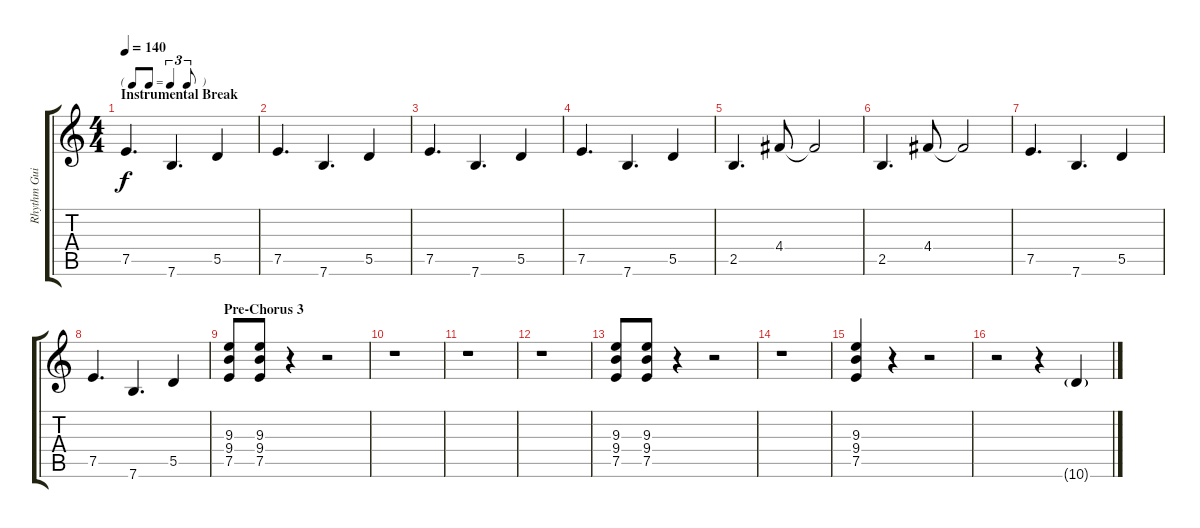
\track ("Rhythm Guitar I" "Rhythm Gui") {instrument overdrivenguitar}
\staff {score tabs}
\tuning (E4 B3 G3 D3 A2 E2) {hide}
\ts (4 4)
\tf triplet8th
\section ("" "Instrumental Break")
\tempo 140
\clef g2
\ks c
7.5.4{d dy f} 7.6.4{d} 5.5.4 |
7.5.4{d} 7.6.4{d} 5.5.4 |
7.5.4{d} 7.6.4{d} 5.5.4 |
7.5.4{d} 7.6.4{d} 5.5.4 |
2.5.4{d} 4.4.8 4.4{t}.2 |
2.5.4{d} 4.4.8 4.4{t}.2 |
7.5.4{d} 7.6.4{d} 5.5.4 |
7.5.4{d} 7.6.4{d} 5.5.4 |
\section ("" "Pre-Chorus 3")
(9.3 9.4 7.5).8 (9.3 9.4 7.5).8 r.4 r.2 |
r.1 |
r.1 |
r.1 |
(9.3 9.4 7.5).8 (9.3 9.4 7.5).8 r.4 r.2 |
r.1 |
(9.3 9.4 7.5).4 r.4 r.2 |
r.2 r.4 10.6{ss g}.4
